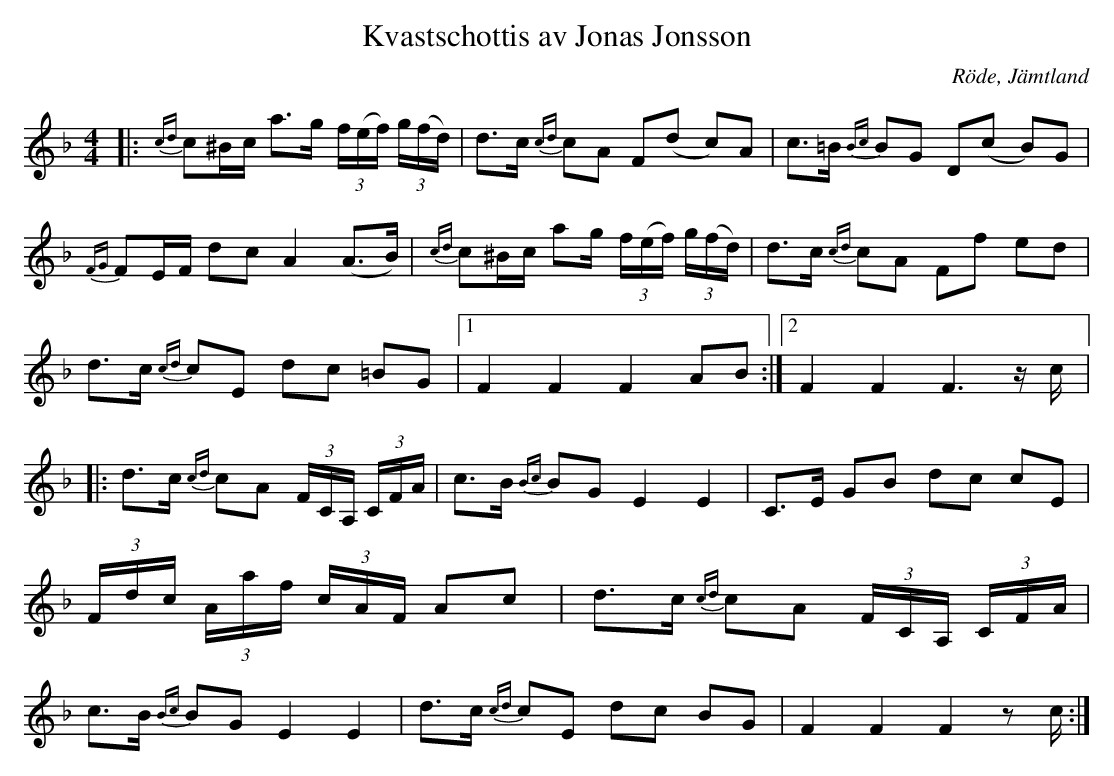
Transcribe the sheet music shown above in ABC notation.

X:1
T:Kvastschottis av Jonas Jonsson
O:Röde, Jämtland
M:4/4
L:1/16
K:F
|: {cd}c2^Bc a2>g2 (3f(ef) (3g(fd) | d2>c2 {cd}c2A2 F2(d2- c2)A2 | c2>=B2 {Bc}B2G2 D2(c2- B2)G2 | {FG}F2EF d2c2 A4 (A2>B2) | {cd}c2^Bc a2g (3f(ef) (3g(fd) | d2>c2 {cd}c2A2 F2f2 e2d2 | d2>c2 {cd}c2E2 d2c2 =B2G2 |1 F4 F4 F4 A2B2 :|2 F4 F4 F4> z2c ]|: d2>c2 {cd}c2A2 (3FCA, (3CFA | c2>B2 {Bc}B2G2 E4 E4 | C2>E2 G2B2 d2c2 c2E2 | (3Fdc (3Aaf (3cAF A2c2 | d2>c2 {cd}c2A2 (3FCA, (3CFA | c2>B2 {Bc}B2G2 E4 E4 | d2>c2 {cd}c2E2 d2c2 B2G2 | 1 F4 F4 F4 z2c :|
